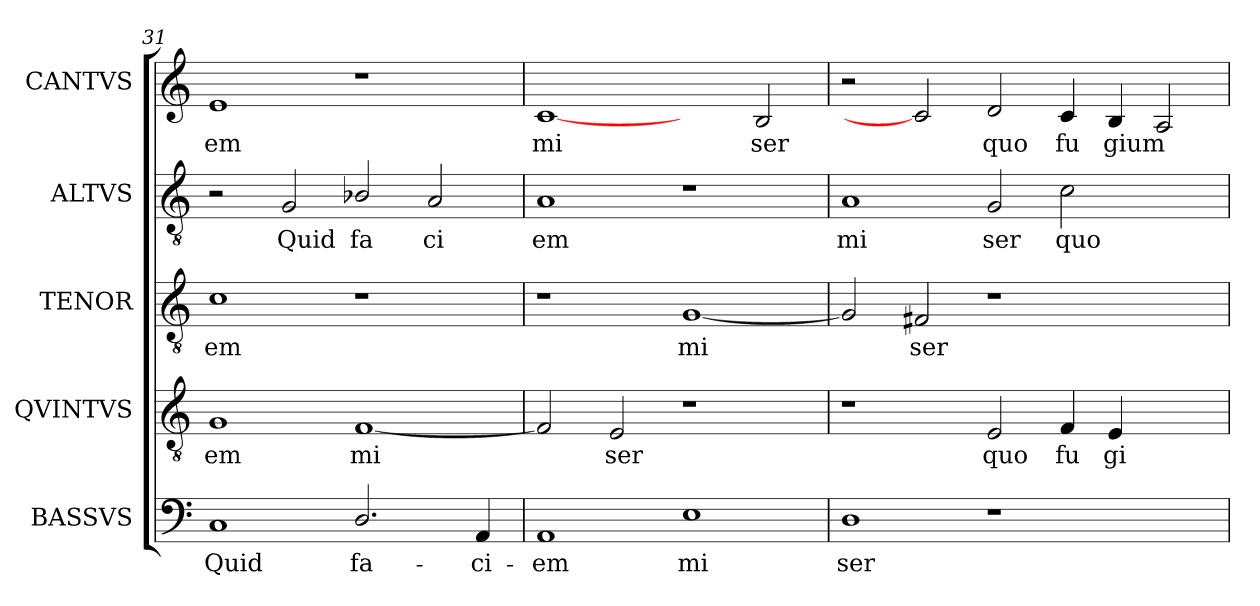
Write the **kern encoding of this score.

**kern	**text	**kern	**text	**kern	**text	**kern	**text	**kern	**text
*part5	*part5	*part4	*part4	*part3	*part3	*part2	*part2	*part1	*part1
*staff5	*staff5	*staff4	*staff4	*staff3	*staff3	*staff2	*staff2	*staff1	*staff1
*I"BASSVS	*	*I"QVINTVS	*	*I"TENOR	*	*I"ALTVS	*	*I"CANTVS	*
*clefF4	*	*clefGv2	*	*clefGv2	*	*clefGv2	*	*clefG2	*
*k[]	*	*k[]	*	*k[]	*	*k[]	*	*k[]	*
*C:	*	*C:	*	*C:	*	*C:	*	*C:	*
=31	=31	=31	=31	=31	=31	=31	=31	=31	=31
!	!LO:LY:b:cj	!	!LO:LY:b:cj	!	!LO:LY:b:cj	!	!	!	!LO:LY:b:cj
1C	Quid	1G	em	1c	em	2r	.	1e	-em
!	!	!	!	!	!	!	!LO:LY:b:cj	!	!
.	.	.	.	.	.	2G/	Quid	.	.
!	!LO:LY:b:cj	!	!LO:LY:b:cj	!	!	!	!LO:LY:b:cj	!	!
2.D/	fa-	[<1F	mi	1r	.	2B-X/	fa	1r	.
!	!	!	!	!	!	!	!LO:LY:b:cj	!	!
.	.	.	.	.	.	2A/	ci	.	.
!	!LO:LY:b:cj	!	!	!	!	!	!	!	!
4AA/	-ci-	.	.	.	.	.	.	.	.
!!LO:PB:g=z
=32	=32	=32	=32	=32	=32	=32	=32	=32	=32
!	!LO:LY:b:cj	!	!LO:LY:b:cj	!	!	!	!LO:LY:b:cj	!	!LO:LY:b:cj
1AA	-em	2F/]	.	1r	.	1A	em	[1c	mi
!	!	!	!LO:LY:b:cj	!	!	!	!	!	!
.	.	2E/	ser	.	.	.	.	.	.
!	!LO:LY:b:cj	!	!	!	!LO:LY:b:cj	!	!	!	!
1E	mi	1r	.	[<1G	mi	1r	.	2ryy	.
!	!	!	!	!	!	!	!	!	!LO:LY:b:cj
.	.	.	.	.	.	.	.	2B/	ser
=33	=33	=33	=33	=33	=33	=33	=33	=33	=33
!	!LO:LY:b:cj	!	!	!	!LO:LY:b:cj	!	!LO:LY:b:cj	!	!
1D	ser	1r	.	2G/]	.	1A	mi	2r	.
!	!	!	!	!	!LO:LY:b:cj	!	!	!	!
.	.	.	.	2F#X/	ser	.	.	2c]	.
!	!	!	!LO:LY:b:cj	!	!	!	!LO:LY:b:cj	!	!LO:LY:b:cj
1r	.	2E/	quo	1r	.	2G/	ser	2d/	quo
!	!	!	!LO:LY:b:cj	!	!	!	!LO:LY:b:cj	!	!LO:LY:b:cj
.	.	4F/	fu	.	.	2c\	quo	4c/	fu
!	!	!	!LO:LY:b:cj	!	!	!	!	!	!LO:LY:b:cj
.	.	4E/	gi	.	.	.	.	4B/	gium
!	!	!	!	!	!	!	!	!	!LO:LY:b:cj
2ryy	.	2ryy	.	2ryy	.	2ryy	.	2A/	.
=	=	=	=	=	=	=	=	=	=
*-	*-	*-	*-	*-	*-	*-	*-	*-	*-
